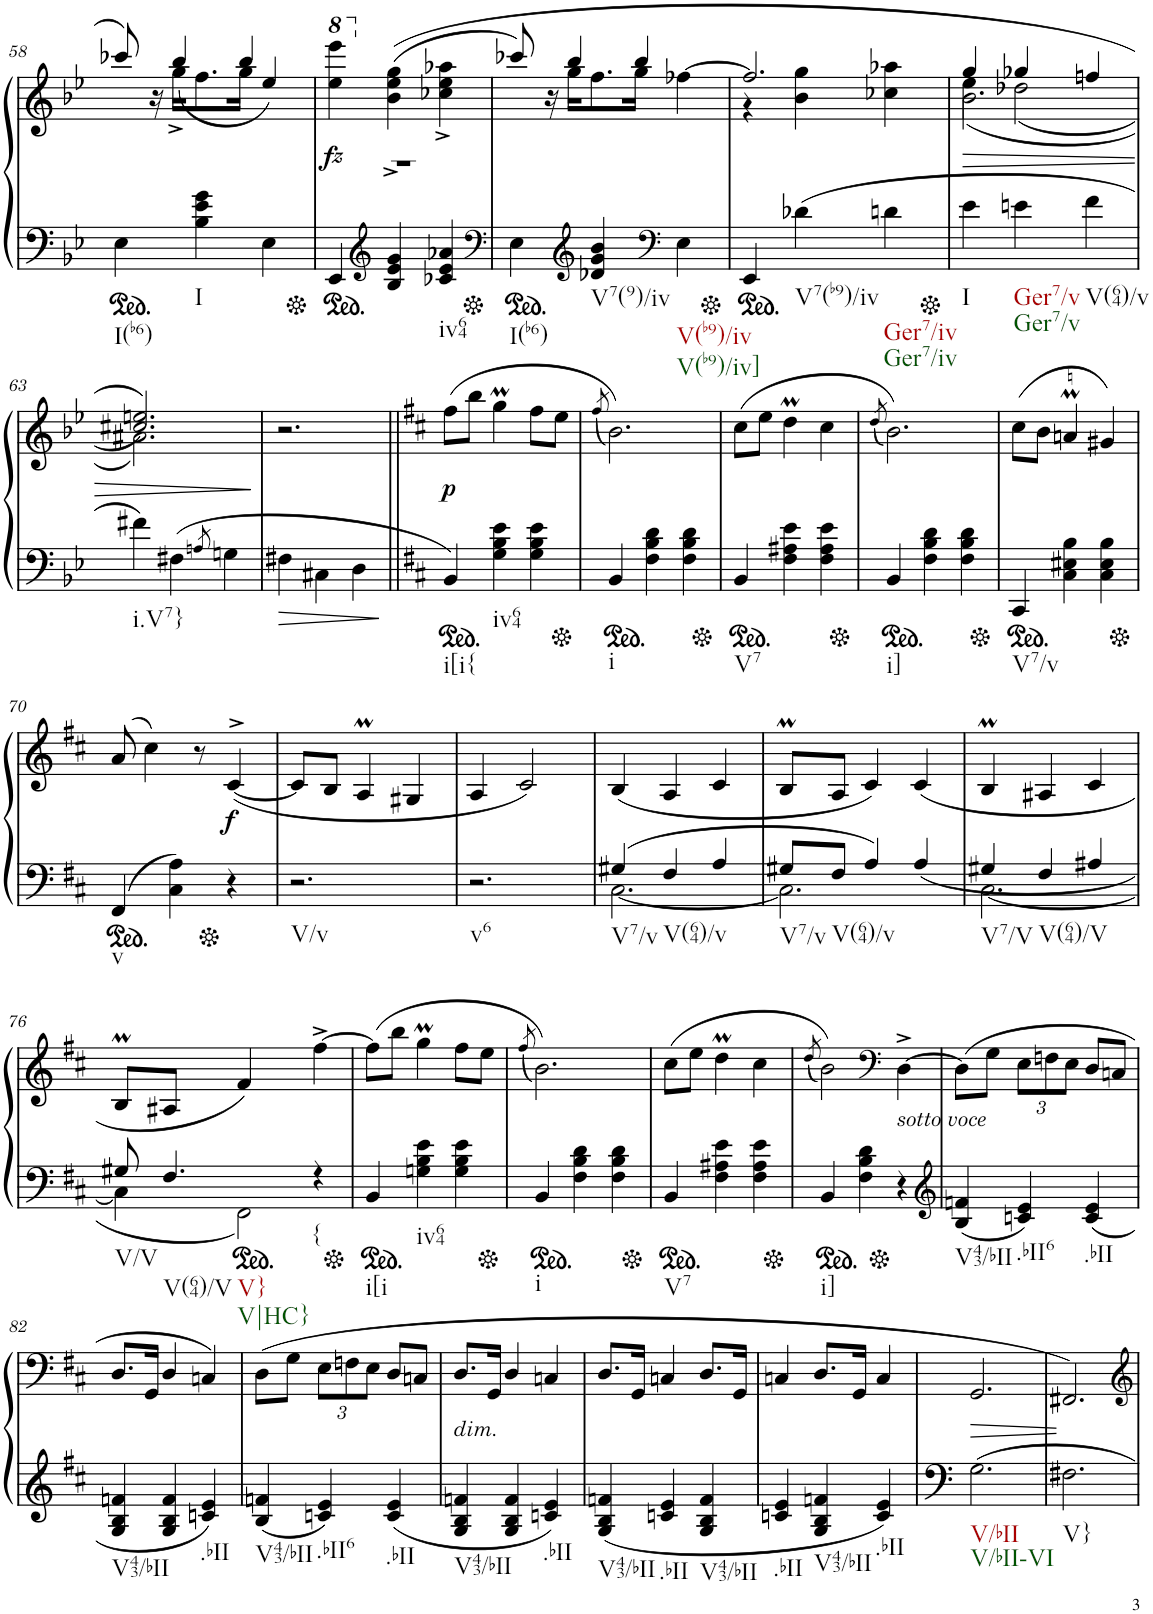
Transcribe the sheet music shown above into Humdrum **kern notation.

**kern	**dynam	**kern	**dynam
*part2	*part2	*part1	*part1
*staff2	*staff2	*staff1	*staff1
*I"Piano	*	*I"Piano	*
*I'Pno	*	*I'Pno	*
!!LO:PB:g=z
*clefF4	*	*clefG2	*
*k[b-e-]	*	*k[b-e-]	*
*M3/4	*	*M3/4	*
*ped	*	*	*
=58	=58	=58	=58
*	*	*^	*
!LO:TX:b:t=I(b6)	!	!	!	!
4E-\	.	8ccc-X/	8.ryy	.
.	.	16r	.	.
.	.	16gg^\KL	(>4bb-/	.
!LO:TX:b:t=I	!	!	!	!
4B-\ 4e-\ 4g\	.	8.ff\	.	.
.	.	16gg\Jk	4bb-/	.
4E-\	.	(4ee-/	.	.
.	.	.	16ryy	.
=59	=59	=59	=59	=59
*ped	*	*	*	*
*	*	*8va	*	*
!	!	!	!	!LO:DY:b
4EE-/	.	4eee-\ 4eeee-\	2.r	fz
*clefG2	*	*	*	*
*	*	*X8va	*	*
4B-/ 4e-/ 4g/	.	(>4b-\^< 4ee-\^< 4gg\^<	.	.
!LO:TX:b:t=iv64	!	!	!	!
4c-X/ 4e-/ 4a-X/	.	4cc-X\^< 4ee-\^< 4aa-X\^<	.	.
=60	=60	=60	=60	=60
*clefF4	*	*	*	*
*Xped	*	*	*	*
*ped	*	*	*	*
!LO:TX:b:t=I(b6)	!	!	!	!
4E-\	.	8ccc-X/)	8.ryy	.
.	.	16r	.	.
.	.	16gg\KL	4bb-/	.
*clefG2	*	*	*	*
!LO:TX:b:t=V7(9)/iv	!	!	!	!
4d-X/ 4g/ 4b-/	.	8.ff\	.	.
.	.	16gg\Jk	4bb-/	.
*clefF4	*	*	*	*
!LO:TX:b:t=V(b9)/iv	!	!	!	!
!LO:TX:b:t=V(b9)/iv]	!	!	!	!
4E-\	.	[>4ff-X\	.	.
.	.	.	16ryy	.
=61	=61	=61	=61	=61
*Xped	*	*	*	*
*ped	*	*	*	*
4EE-/	.	2.ff-/]	4r	.
!LO:TX:b:t=V7(b9)/iv	!	!	!	!
(4d-X\	.	.	4b-\ 4gg\	.
!LO:TX:b:t=Ger7/iv	!	!	!	!
!LO:TX:b:t=Ger7/iv	!	!	!	!
4dn\	.	.	4cc-X\ 4aa-X\	.
*	*	*v	*v	*
=62	=62	=62	=62
*Xped	*	*	*
*	*	*^	*
!LO:TX:b:t=I	!	!	!	!
!	!	!	!	!LO:HP:b
*	*	*	*^	*
4e-\	.	4gg/	4ee-\	(2.b-\	>
!LO:TX:b:t=Ger7/v	!	!	!	!	!
!LO:TX:b:t=Ger7/v	!	!	!	!	!
4en\	.	4gg-X/	(2dd-X\	.	.
!LO:TX:b:t=V(64)/v	!	!	!	!	!
4f\	.	4ffn/	.	.	.
*	*	*	*v	*v	*
!!LO:LB:g=z
=63	=63	=63	=63	=63
!LO:TX:b:t=i.V7}	!	!	!	!
4f#X\)	.	2.cc#X/ 2.een/))	2.a#X\)	.
(4F#X\	.	.	.	.
8qAn/	.	.	.	.
4Gn\	.	.	.	.
*	*	*v	*v	*
.	.	.	]
=64	=64	=64	=64
!	!LO:HP:b	!	!
4F#X\	>	2.r	.
4C#X\	.	.	.
4D\	.	.	.
.	]	.	.
=65||	=65||	=65||	=65||
*k[f#c#]	*	*k[f#c#]	*
*ped	*	*	*
!LO:TX:b:t=i[i{	!	!	!
!	!	!	!LO:DY:b
4BB/)	.	(8ff#\L	p
.	.	8bb\J	.
!LO:TX:b:t=iv64	!	!	!
4G\ 4B\ 4e\	.	4ggM\	.
4G\ 4B\ 4e\	.	8ff#\L	.
.	.	8ee\J	.
=66	=66	=66	=66
.	.	(8qff#/	.
*Xped	*	*	*
*ped	*	*	*
!LO:TX:b:t=i	!	!	!
4BB/	.	2.b\))	.
4F#\ 4B\ 4d\	.	.	.
4F#\ 4B\ 4d\	.	.	.
=67	=67	=67	=67
*Xped	*	*	*
*ped	*	*	*
!LO:TX:b:t=V7	!	!	!
4BB/	.	(8cc#\L	.
.	.	8ee\J	.
4F#\ 4A#X\ 4e\	.	4ddM\	.
4F#\ 4A#\ 4e\	.	4cc#\	.
=68	=68	=68	=68
.	.	(8qdd/	.
*Xped	*	*	*
*ped	*	*	*
!LO:TX:b:t=i]	!	!	!
4BB/	.	2.b\))	.
4F#\ 4B\ 4d\	.	.	.
4F#\ 4B\ 4d\	.	.	.
=69	=69	=69	=69
*Xped	*	*	*
*ped	*	*	*
!LO:TX:b:t=V7/v	!	!	!
4CC#/	.	(8cc#\L	.
.	.	8b\J	.
4C#\ 4E#X\ 4B\	.	4anM/	.
4C#\ 4E#\ 4B\	.	4g#X/)	.
!!LO:LB:g=z
=70	=70	=70	=70
*Xped	*	*	*
*ped	*	*	*
!LO:TX:b:t=v	!	!	!
(4FF#/	.	(8a/	.
.	.	4cc#\)	.
4C#\ 4A\)	.	.	.
.	.	8r	.
*Xped	*	*	*
!	!	!	!LO:DY:b
4r	.	(<[4c#^>/	f
=71	=71	=71	=71
!LO:TX:b:t=V/v	!	!	!
2.r	.	8c#/L]	.
.	.	8B/J	.
.	.	4AM/	.
.	.	4G#X/	.
=72	=72	=72	=72
!LO:TX:b:t=v6	!	!	!
2.r	.	4A/	.
.	.	2c#/)	.
=73	=73	=73	=73
*^	*	*	*
!LO:TX:b:t=V7/v	!	!	!	!
(4G#X/	[2.C#\	.	(4B/	.
!LO:TX:b:t=V(64)/v	!	!	!	!
4F#/	.	.	4A/	.
4A/	.	.	4c#/	.
=74	=74	=74	=74	=74
!LO:TX:b:t=V7/v	!	!	!	!
8G#X/L	2.C#\]	.	8BM/L	.
!LO:TX:b:t=V(64)/v	!	!	!	!
8F#/J	.	.	8A/J	.
4A/)	.	.	4c#/)	.
(4A/	.	.	(4c#/	.
=75	=75	=75	=75	=75
!LO:TX:b:t=V7/V	!	!	!	!
4G#X/	[2.C#\	.	4BM/	.
!LO:TX:b:t=V(64)/V	!	!	!	!
4F#/	.	.	4A#X/	.
4A#X/	.	.	4c#/	.
!!LO:LB:g=z
=76	=76	=76	=76	=76
!LO:TX:b:t=V/V	!	!	!	!
8G#X/	4C#\]	.	8BM/L	.
!LO:TX:b:t=V(64)/V	!	!	!	!
!LO:TX:b:t=V}	!	!	!	!
!LO:TX:b:t=V|HC}	!	!	!	!
4.F#/	.	.	8A#X/J	.
*ped	*	*	*	*
.	2FF#\)	.	4f#/)	.
!LO:TX:b:t={	!	!	!	!
4r	.	.	[4ff#^\	.
*v	*v	*	*	*
=77	=77	=77	=77
*Xped	*	*	*
*ped	*	*	*
!LO:TX:b:t=i[i	!	!	!
4BB/	.	(8ff#\L]	.
.	.	8bb\J	.
!LO:TX:b:t=iv64	!	!	!
4Gn\ 4B\ 4e\	.	4ggM\	.
4G\ 4B\ 4e\	.	8ff#\L	.
.	.	8ee\J	.
=78	=78	=78	=78
.	.	(8qff#/	.
*Xped	*	*	*
*ped	*	*	*
!LO:TX:b:t=i	!	!	!
4BB/	.	2.b\))	.
4F#\ 4B\ 4d\	.	.	.
4F#\ 4B\ 4d\	.	.	.
=79	=79	=79	=79
*Xped	*	*	*
*ped	*	*	*
!LO:TX:b:t=V7	!	!	!
4BB/	.	(8cc#\L	.
.	.	8ee\J	.
4F#\ 4A#X\ 4e\	.	4ddM\	.
4F#\ 4A#\ 4e\	.	4cc#\	.
=80	=80	=80	=80
.	.	(8qdd/	.
*Xped	*	*	*
!LO:TX:b:t=i]	!	!	!
4BB/	.	2b\))	.
4F#\ 4B\ 4d\	.	.	.
*	*	*clefF4	*
*Xped	*	*	*
!	!	!LO:TX:b:i:t=sotto voce	!
4r	.	[4D^\	.
=81	=81	=81	=81
*clefG2	*	*	*
!LO:TX:b:t=V43/bII	!	!	!
(4B/ 4fn/	.	(8D\L]	.
.	.	8G\J	.
*	*	*Xbrackettup	*
!LO:TX:b:t=.bII6	!	!	!
4cn/ 4e/)	.	12E\L	.
.	.	12Fn\	.
.	.	12E\J	.
!LO:TX:b:t=.bII	!	!	!
(4c/ 4e/	.	8D/L	.
.	.	8Cn/J	.
!!LO:LB:g=z
=82	=82	=82	=82
!LO:TX:b:t=V43/bII	!	!	!
4G/ 4B/ 4fn/	.	8.D/L	.
.	.	16GG/Jk	.
4G/ 4B/ 4f/	.	4D/	.
!LO:TX:b:t=.bII	!	!	!
4cn/ 4e/)	.	4Cn/)	.
=83	=83	=83	=83
!LO:TX:b:t=V43/bII	!	!	!
(4B/ 4fn/	.	(8D\L	.
.	.	8G\J	.
!LO:TX:b:t=.bII6	!	!	!
4cn/ 4e/)	.	12E\L	.
.	.	12Fn\	.
.	.	12E\J	.
!LO:TX:b:t=.bII	!	!	!
(4c/ 4e/	.	8D/L	.
.	.	8Cn/J	.
=84	=84	=84	=84
!	!	!LO:TX:b:i:t=dim.	!
!LO:TX:b:t=V43/bII	!	!	!
4G/ 4B/ 4fn/	.	8.D/L	.
.	.	16GG/Jk	.
4G/ 4B/ 4f/	.	4D/	.
!LO:TX:b:t=.bII	!	!	!
4cn/ 4e/)	.	4Cn/	.
=85	=85	=85	=85
!LO:TX:b:t=V43/bII	!	!	!
(<4G/ 4B/ 4fn/	.	8.D/L	.
.	.	16GG/Jk	.
!LO:TX:b:t=.bII	!	!	!
4cn/ 4e/	.	4Cn/	.
!LO:TX:b:t=V43/bII	!	!	!
4G/ 4B/ 4f/	.	8.D/L	.
.	.	16GG/Jk	.
=86	=86	=86	=86
!LO:TX:b:t=.bII	!	!	!
4cn/ 4e/	.	4Cn/	.
!LO:TX:b:t=V43/bII	!	!	!
4G/ 4B/ 4fn/	.	8.D/L	.
.	.	16GG/Jk	.
!LO:TX:b:t=.bII	!	!	!
4c/ 4e/)	.	4C/	.
=87	=87	=87	=87
!LO:TX:b:t=V/bII	!	!	!
!LO:TX:b:t=V/bII-VI	!	!	!
2.G\	.	2.GG/	.
=88	=88	=88	=88
!LO:TX:b:t=V}	!	!	!
2.F#X\	.	2.FF#X/)	.
=	=	=	=
*-	*-	*-	*-
